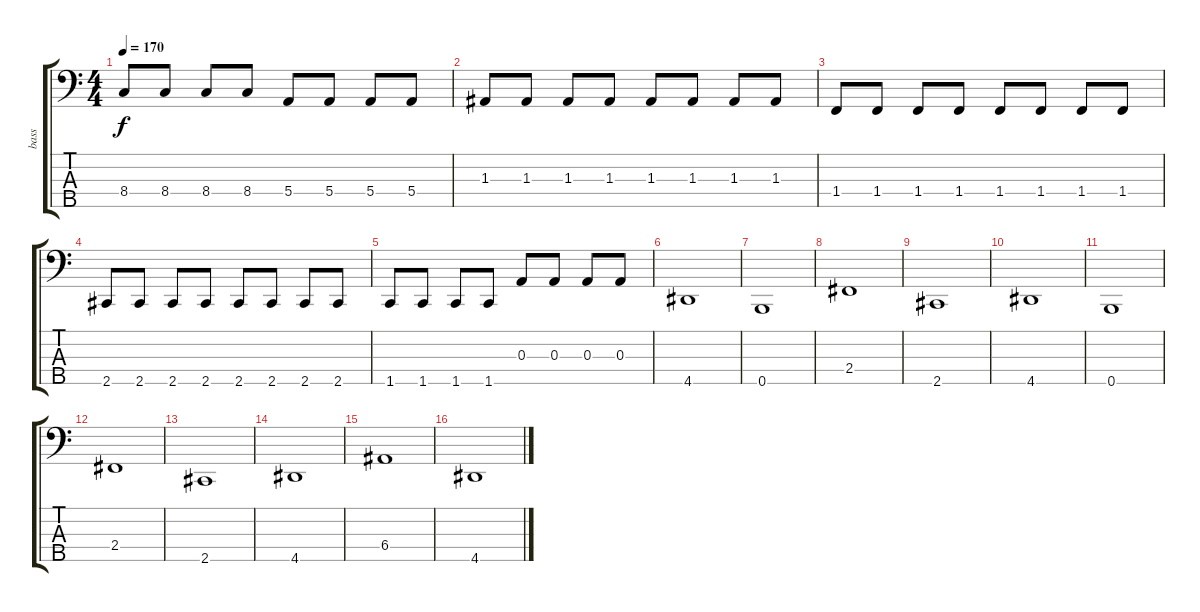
\track ("bass" "bass") {instrument electricbasspick}
\staff {score tabs}
\tuning (G2 D2 A1 E1 B0) {hide}
\ts (4 4)
\tempo 170
\clef f4
\ks c
8.4.8{dy f} 8.4.8 8.4.8 8.4.8 5.4.8 5.4.8 5.4.8 5.4.8 |
1.3.8 1.3.8 1.3.8 1.3.8 1.3.8 1.3.8 1.3.8 1.3.8 |
1.4.8 1.4.8 1.4.8 1.4.8 1.4.8 1.4.8 1.4.8 1.4.8 |
2.5.8 2.5.8 2.5.8 2.5.8 2.5.8 2.5.8 2.5.8 2.5.8 |
1.5.8 1.5.8 1.5.8 1.5.8 0.3.8 0.3.8 0.3.8 0.3.8 |
4.5.1 |
0.5.1 |
2.4.1 |
2.5.1 |
4.5.1 |
0.5.1 |
2.4.1 |
2.5.1 |
4.5.1 |
6.4.1 |
4.5.1
